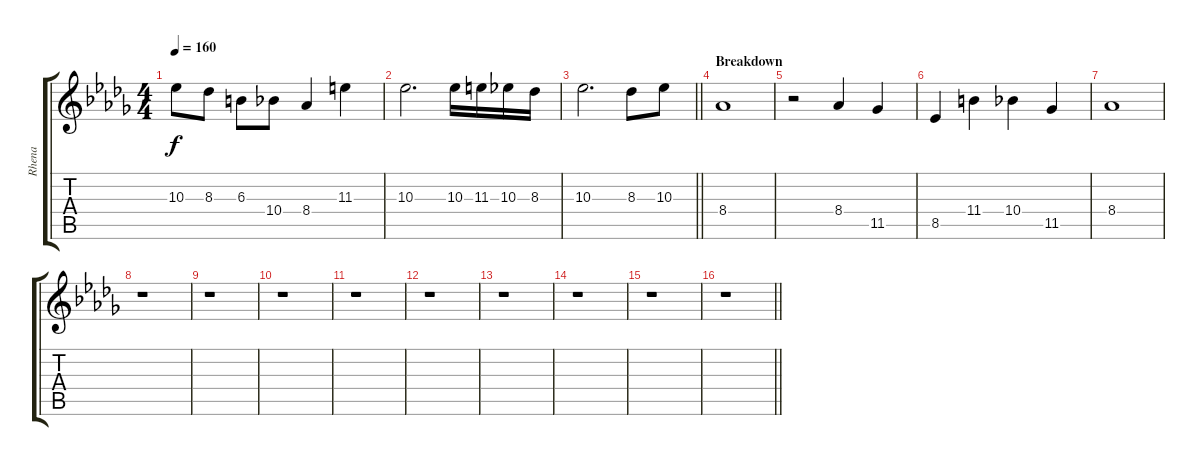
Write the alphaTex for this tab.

\track ("Rhena" "Rhena") {instrument distortionguitar}
\staff {score tabs}
\tuning (D4 A3 F3 C3 G2 D2) {hide}
\ts (4 4)
\tempo 160
\clef g2
\ks db
10.3.8{dy f} 8.3.8 6.3.8 10.4.8 8.4.4 11.3.4 |
10.3.2{d} 10.3.16 11.3.16 10.3.16 8.3.16 |
\barLineRight lightlight
10.3.2{d} 8.3.8 10.3.8 |
\section ("" "Breakdown")
8.4.1 |
r.2 8.4.4 11.5.4 |
8.5.4 11.4.4 10.4.4 11.5.4 |
8.4.1 |
r.1 |
r.1 |
r.1 |
r.1 |
r.1 |
r.1 |
r.1 |
r.1 |
\barLineRight lightlight
r.1
